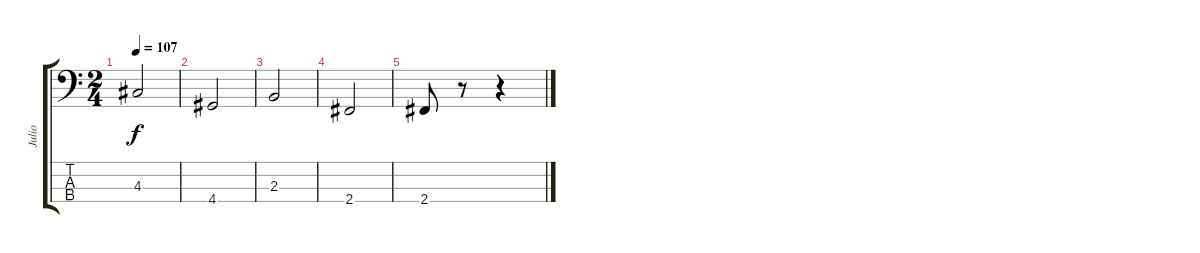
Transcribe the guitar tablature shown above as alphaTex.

\track ("Julio" "Julio") {instrument electricbasspick}
\staff {score tabs}
\tuning (G2 D2 A1 E1) {hide}
\ts (2 4)
\tempo 107
\clef f4
\ks c
4.3.2{dy f} |
4.4.2 |
2.3.2 |
2.4.2 |
2.4.8 r.8 r.4
